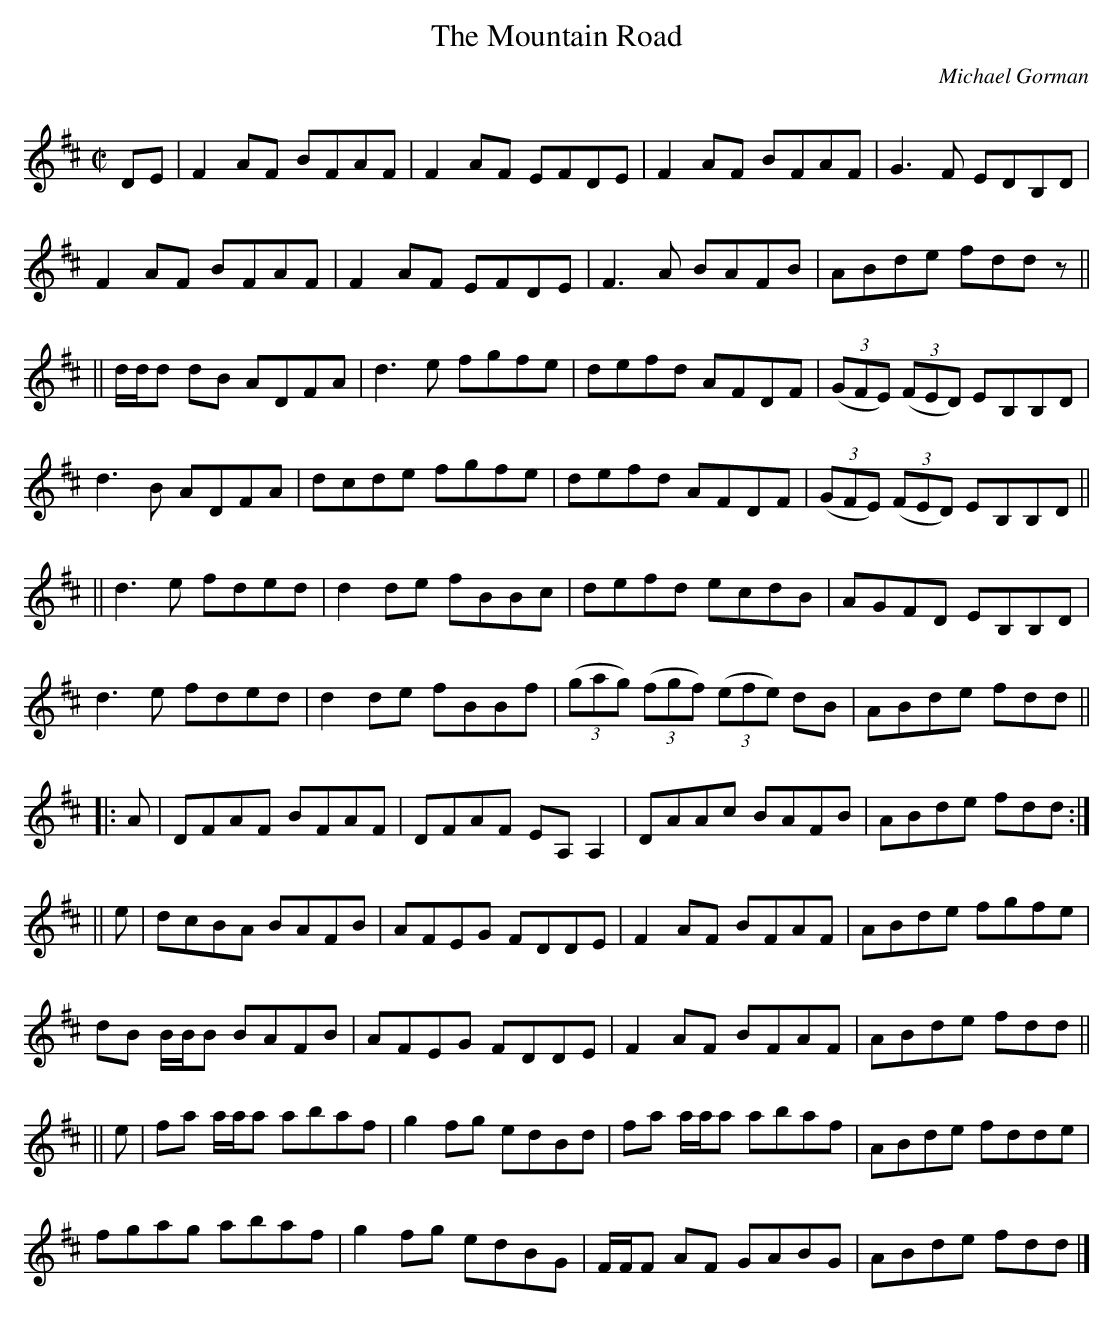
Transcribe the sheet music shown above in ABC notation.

X:1
T:The Mountain Road
C:Michael Gorman
Q:333
L:1/8
M:C|
K:D
DE|F2 AF BFAF|F2 AF EFDE|F2 AF BFAF|G3 F EDB,D|
F2 AF BFAF|F2 AF EFDE|F3 A BAFB|ABde fdd z||
||d/d/d dB ADFA|d3 e fgfe|defd AFDF|(3(GFE) (3(FED) EB,B,D|
d3 B ADFA|dcde fgfe|defd AFDF|(3(GFE) (3(FED) EB,B,D||
||d3 e fded|d2 de fBBc|defd ecdB|AGFD EB,B,D|
d3 e fded|d2 de fBBf|(3(gag) (3(fgf) (3(efe) dB|ABde fdd||
|:A|DFAF BFAF|DFAF EA, A,2|DAAc BAFB|ABde fdd:|
||e|dcBA BAFB|AFEG FDDE|F2 AF BFAF|ABde fgfe|
dB B/B/B BAFB|AFEG FDDE|F2 AF BFAF|ABde fdd||
||e|fa a/a/a abaf|g2 fg edBd|fa a/a/a abaf|ABde fdde|
fgag abaf|g2 fg edBG|F/F/F AF GABG|ABde fdd|]
